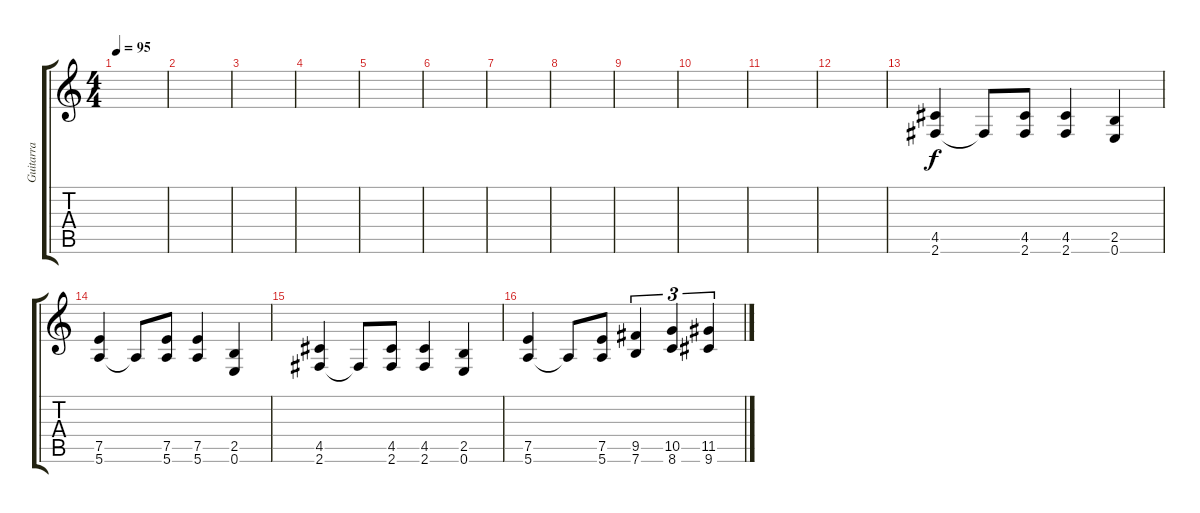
\track ("Guitarra" "Guitarra") {instrument distortionguitar}
\staff {score tabs}
\tuning (E4 B3 G3 D3 A2 E2) {hide}
\ts (4 4)
\tempo 95
\clef g2
\ks c
|
|
|
|
|
|
|
|
|
|
|
|
(4.5 2.6).4 2.6{t}.8 (4.5 2.6).8 (4.5 2.6).4 (2.5 0.6).4 |
(7.5 5.6).4 5.6{t}.8 (7.5 5.6).8 (7.5 5.6).4 (2.5 0.6).4 |
(4.5 2.6).4 2.6{t}.8 (4.5 2.6).8 (4.5 2.6).4 (2.5 0.6).4 |
(7.5 5.6).4 5.6{t}.8 (7.5 5.6).8 (9.5 7.6).4{tu (3 2)} (10.5 8.6).4{tu (3 2)} (11.5 9.6).4{tu (3 2)}
